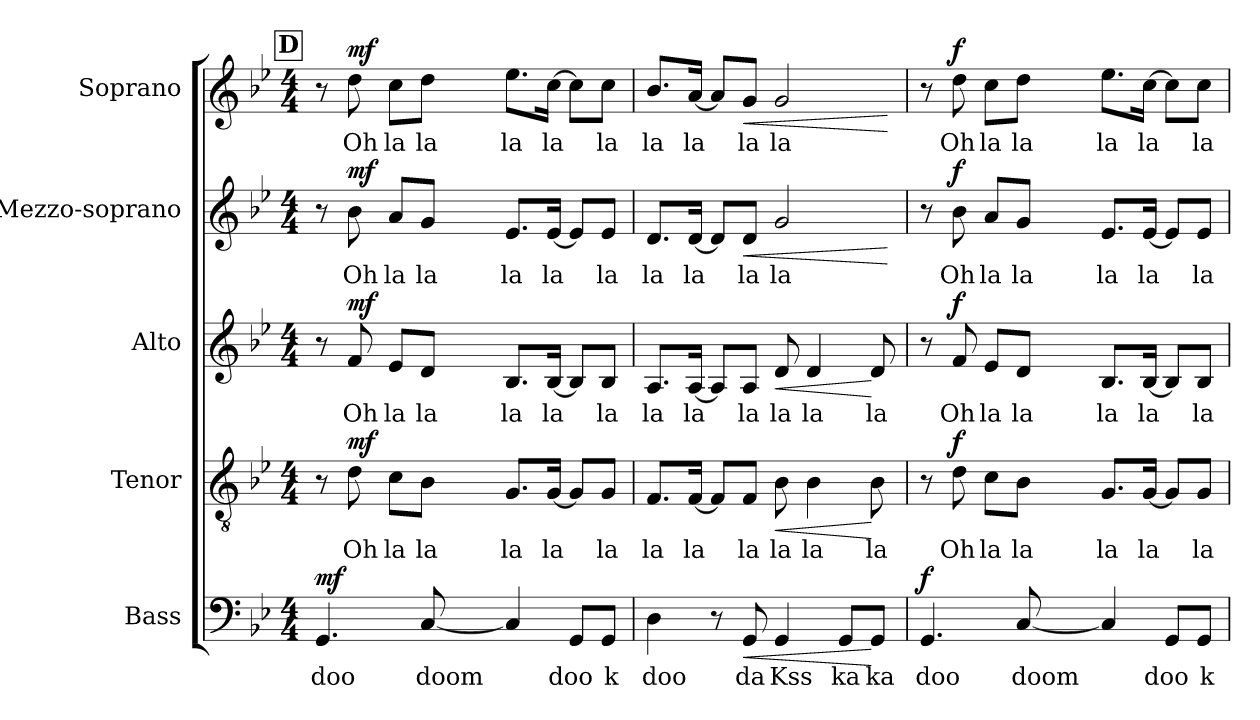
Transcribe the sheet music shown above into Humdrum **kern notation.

**kern	**text	**dynam	**kern	**text	**dynam	**kern	**text	**dynam	**kern	**text	**dynam	**kern	**text	**dynam
*part5	*part5	*part5	*part4	*part4	*part4	*part3	*part3	*part3	*part2	*part2	*part2	*part1	*part1	*part1
*staff5	*staff5	*staff5	*staff4	*staff4	*staff4	*staff3	*staff3	*staff3	*staff2	*staff2	*staff2	*staff1	*staff1	*staff1
*I"Bass	*	*	*I"Tenor	*	*	*I"Alto	*	*	*I"Mezzo-soprano	*	*	*I"Soprano	*	*
*I'B.	*	*	*I'T.	*	*	*I'A.	*	*	*I'M-S.	*	*	*I'S.	*	*
*clefF4	*	*	*clefGv2	*	*	*clefG2	*	*	*clefG2	*	*	*clefG2	*	*
*	*	*	*ITrd7c12	*	*	*	*	*	*	*	*	*	*	*
*k[b-e-]	*	*	*k[b-e-]	*	*	*k[b-e-]	*	*	*k[b-e-]	*	*	*k[b-e-]	*	*
*g:	*	*	*g:	*	*	*g:	*	*	*g:	*	*	*g:	*	*
*M4/4	*	*	*M4/4	*	*	*M4/4	*	*	*M4/4	*	*	*M4/4	*	*
!!LO:REH:place=s1:B:color=#000000:enc=box:fs=15.4267:t=D
=25	=25	=25	=25	=25	=25	=25	=25	=25	=25	=25	=25	=25	=25	=25
!	!LO:LY:b:color=#000000	!	!	!	!	!	!	!	!	!	!	!	!	!
4.GGi/	doo	mf	8r	.	.	8r	.	.	8r	.	.	8r	.	.
!	!	!	!	!LO:LY:b:color=#000000	!	!	!	!	!	!	!	!	!	!
!	!	!	!	!	!	!	!LO:LY:b:color=#000000	!	!	!	!	!	!	!
!	!	!	!	!	!	!	!	!	!	!LO:LY:b:color=#000000	!	!	!	!
!	!	!	!	!	!	!	!	!	!	!	!	!	!LO:LY:b:color=#000000	!
.	.	.	8Di\	Oh	mf	8fi/	Oh	mf	8b-i\	Oh	mf	8ddi\	Oh	mf
!	!	!	!	!LO:LY:b:color=#000000	!	!	!	!	!	!	!	!	!	!
!	!	!	!	!	!	!	!LO:LY:b:color=#000000	!	!	!	!	!	!	!
!	!	!	!	!	!	!	!	!	!	!LO:LY:b:color=#000000	!	!	!	!
!	!	!	!	!	!	!	!	!	!	!	!	!	!LO:LY:b:color=#000000	!
.	.	.	8Ci\L	la	.	8e-i/L	la	.	8ai/L	la	.	8cci\L	la	.
!	!LO:LY:b:color=#000000	!	!	!	!	!	!	!	!	!	!	!	!	!
!	!	!	!	!LO:LY:b:color=#000000	!	!	!	!	!	!	!	!	!	!
!	!	!	!	!	!	!	!LO:LY:b:color=#000000	!	!	!	!	!	!	!
!	!	!	!	!	!	!	!	!	!	!LO:LY:b:color=#000000	!	!	!	!
!	!	!	!	!	!	!	!	!	!	!	!	!	!LO:LY:b:color=#000000	!
[8Ci/	doom	.	8BB-i\J	la	.	8di/J	la	.	8gi/J	la	.	8ddi\J	la	.
!	!	!	!	!LO:LY:b:color=#000000	!	!	!	!	!	!	!	!	!	!
!	!	!	!	!	!	!	!LO:LY:b:color=#000000	!	!	!	!	!	!	!
!	!	!	!	!	!	!	!	!	!	!LO:LY:b:color=#000000	!	!	!	!
!	!	!	!	!	!	!	!	!	!	!	!	!	!LO:LY:b:color=#000000	!
4Ci/]	.	.	8.GGi/L	la	.	8.B-i/L	la	.	8.e-i/L	la	.	8.ee-i\L	la	.
!	!	!	!	!LO:LY:b:color=#000000	!	!	!	!	!	!	!	!	!	!
!	!	!	!	!	!	!	!LO:LY:b:color=#000000	!	!	!	!	!	!	!
!	!	!	!	!	!	!	!	!	!	!LO:LY:b:color=#000000	!	!	!	!
!	!	!	!	!	!	!	!	!	!	!	!	!	!LO:LY:b:color=#000000	!
.	.	.	[16GGi/Jk	la	.	[16B-i/Jk	la	.	[16e-i/Jk	la	.	[16cci\Jk	la	.
!	!LO:LY:b:color=#000000	!	!	!	!	!	!	!	!	!	!	!	!	!
8GGi/L	doo	.	8GGi/L]	.	.	8B-i/L]	.	.	8e-i/L]	.	.	8cci\L]	.	.
!	!LO:LY:b:color=#000000	!	!	!	!	!	!	!	!	!	!	!	!	!
!	!	!	!	!LO:LY:b:color=#000000	!	!	!	!	!	!	!	!	!	!
!	!	!	!	!	!	!	!LO:LY:b:color=#000000	!	!	!	!	!	!	!
!	!	!	!	!	!	!	!	!	!	!LO:LY:b:color=#000000	!	!	!	!
!	!	!	!	!	!	!	!	!	!	!	!	!	!LO:LY:b:color=#000000	!
8GGi/J	k	.	8GGi/J	la	.	8B-i/J	la	.	8e-i/J	la	.	8cci\J	la	.
=26	=26	=26	=26	=26	=26	=26	=26	=26	=26	=26	=26	=26	=26	=26
!	!LO:LY:b:color=#000000	!	!	!	!	!	!	!	!	!	!	!	!	!
!	!	!	!	!LO:LY:b:color=#000000	!	!	!	!	!	!	!	!	!	!
!	!	!	!	!	!	!	!LO:LY:b:color=#000000	!	!	!	!	!	!	!
!	!	!	!	!	!	!	!	!	!	!LO:LY:b:color=#000000	!	!	!	!
!	!	!	!	!	!	!	!	!	!	!	!	!	!LO:LY:b:color=#000000	!
4Di\	doo	.	8.FFi/L	la	.	8.Ai/L	la	.	8.di/L	la	.	8.b-i/L	la	.
!	!	!	!	!LO:LY:b:color=#000000	!	!	!	!	!	!	!	!	!	!
!	!	!	!	!	!	!	!LO:LY:b:color=#000000	!	!	!	!	!	!	!
!	!	!	!	!	!	!	!	!	!	!LO:LY:b:color=#000000	!	!	!	!
!	!	!	!	!	!	!	!	!	!	!	!	!	!LO:LY:b:color=#000000	!
.	.	.	[16FFi/Jk	la	.	[16Ai/Jk	la	.	[16di/Jk	la	.	[16ai/Jk	la	.
8r	.	.	8FFi/L]	.	.	8Ai/L]	.	.	8di/L]	.	.	8ai/L]	.	.
!	!LO:LY:b:color=#000000	!LO:HP:b	!	!	!	!	!	!	!	!	!	!	!	!
!	!	!	!	!LO:LY:b:color=#000000	!	!	!	!	!	!	!	!	!	!
!	!	!	!	!	!	!	!LO:LY:b:color=#000000	!	!	!	!	!	!	!
!	!	!	!	!	!	!	!	!	!	!LO:LY:b:color=#000000	!LO:HP:b	!	!	!
!	!	!	!	!	!	!	!	!	!	!	!	!	!LO:LY:b:color=#000000	!LO:HP:b
8GGi/	da	<	8FFi/J	la	.	8Ai/J	la	.	8di/J	la	<	8gi/J	la	<
!	!LO:LY:b:color=#000000	!	!	!	!	!	!	!	!	!	!	!	!	!
!	!	!	!	!LO:LY:b:color=#000000	!LO:HP:b	!	!	!	!	!	!	!	!	!
!	!	!	!	!	!	!	!LO:LY:b:color=#000000	!LO:HP:b	!	!	!	!	!	!
!	!	!	!	!	!	!	!	!	!	!LO:LY:b:color=#000000	!	!	!	!
!	!	!	!	!	!	!	!	!	!	!	!	!	!LO:LY:b:color=#000000	!
4GGi/	Kss	.	8BB-i\	la	<	8di/	la	<	2gi/	la	.	2gi/	la	.
!	!	!	!	!LO:LY:b:color=#000000	!	!	!	!	!	!	!	!	!	!
!	!	!	!	!	!	!	!LO:LY:b:color=#000000	!	!	!	!	!	!	!
.	.	.	4BB-i\	la	.	4di/	la	.	.	.	.	.	.	.
!	!LO:LY:b:color=#000000	!	!	!	!	!	!	!	!	!	!	!	!	!
8GGi/L	ka	.	.	.	.	.	.	.	.	.	.	.	.	.
!	!LO:LY:b:color=#000000	!	!	!	!	!	!	!	!	!	!	!	!	!
!	!	!	!	!LO:LY:b:color=#000000	!	!	!	!	!	!	!	!	!	!
!	!	!	!	!	!	!	!LO:LY:b:color=#000000	!	!	!	!	!	!	!
8GGi/J	ka	[	8BB-i\	la	[	8di/	la	[	.	.	.	.	.	.
.	.	.	.	.	.	.	.	.	.	.	[	.	.	[
=27	=27	=27	=27	=27	=27	=27	=27	=27	=27	=27	=27	=27	=27	=27
!	!LO:LY:b:color=#000000	!	!	!	!	!	!	!	!	!	!	!	!	!
4.GGi/	doo	f	8r	.	.	8r	.	.	8r	.	.	8r	.	.
!	!	!	!	!LO:LY:b:color=#000000	!	!	!	!	!	!	!	!	!	!
!	!	!	!	!	!	!	!LO:LY:b:color=#000000	!	!	!	!	!	!	!
!	!	!	!	!	!	!	!	!	!	!LO:LY:b:color=#000000	!	!	!	!
!	!	!	!	!	!	!	!	!	!	!	!	!	!LO:LY:b:color=#000000	!
.	.	.	8Di\	Oh	f	8fi/	Oh	f	8b-i\	Oh	f	8ddi\	Oh	f
!	!	!	!	!LO:LY:b:color=#000000	!	!	!	!	!	!	!	!	!	!
!	!	!	!	!	!	!	!LO:LY:b:color=#000000	!	!	!	!	!	!	!
!	!	!	!	!	!	!	!	!	!	!LO:LY:b:color=#000000	!	!	!	!
!	!	!	!	!	!	!	!	!	!	!	!	!	!LO:LY:b:color=#000000	!
.	.	.	8Ci\L	la	.	8e-i/L	la	.	8ai/L	la	.	8cci\L	la	.
!	!LO:LY:b:color=#000000	!	!	!	!	!	!	!	!	!	!	!	!	!
!	!	!	!	!LO:LY:b:color=#000000	!	!	!	!	!	!	!	!	!	!
!	!	!	!	!	!	!	!LO:LY:b:color=#000000	!	!	!	!	!	!	!
!	!	!	!	!	!	!	!	!	!	!LO:LY:b:color=#000000	!	!	!	!
!	!	!	!	!	!	!	!	!	!	!	!	!	!LO:LY:b:color=#000000	!
[8Ci/	doom	.	8BB-i\J	la	.	8di/J	la	.	8gi/J	la	.	8ddi\J	la	.
!	!	!	!	!LO:LY:b:color=#000000	!	!	!	!	!	!	!	!	!	!
!	!	!	!	!	!	!	!LO:LY:b:color=#000000	!	!	!	!	!	!	!
!	!	!	!	!	!	!	!	!	!	!LO:LY:b:color=#000000	!	!	!	!
!	!	!	!	!	!	!	!	!	!	!	!	!	!LO:LY:b:color=#000000	!
4Ci/]	.	.	8.GGi/L	la	.	8.B-i/L	la	.	8.e-i/L	la	.	8.ee-i\L	la	.
!	!	!	!	!LO:LY:b:color=#000000	!	!	!	!	!	!	!	!	!	!
!	!	!	!	!	!	!	!LO:LY:b:color=#000000	!	!	!	!	!	!	!
!	!	!	!	!	!	!	!	!	!	!LO:LY:b:color=#000000	!	!	!	!
!	!	!	!	!	!	!	!	!	!	!	!	!	!LO:LY:b:color=#000000	!
.	.	.	[16GGi/Jk	la	.	[16B-i/Jk	la	.	[16e-i/Jk	la	.	[16cci\Jk	la	.
!	!LO:LY:b:color=#000000	!	!	!	!	!	!	!	!	!	!	!	!	!
8GGi/L	doo	.	8GGi/L]	.	.	8B-i/L]	.	.	8e-i/L]	.	.	8cci\L]	.	.
!	!LO:LY:b:color=#000000	!	!	!	!	!	!	!	!	!	!	!	!	!
!	!	!	!	!LO:LY:b:color=#000000	!	!	!	!	!	!	!	!	!	!
!	!	!	!	!	!	!	!LO:LY:b:color=#000000	!	!	!	!	!	!	!
!	!	!	!	!	!	!	!	!	!	!LO:LY:b:color=#000000	!	!	!	!
!	!	!	!	!	!	!	!	!	!	!	!	!	!LO:LY:b:color=#000000	!
8GGi/J	k	.	8GGi/J	la	.	8B-i/J	la	.	8e-i/J	la	.	8cci\J	la	.
=	=	=	=	=	=	=	=	=	=	=	=	=	=	=
*-	*-	*-	*-	*-	*-	*-	*-	*-	*-	*-	*-	*-	*-	*-
